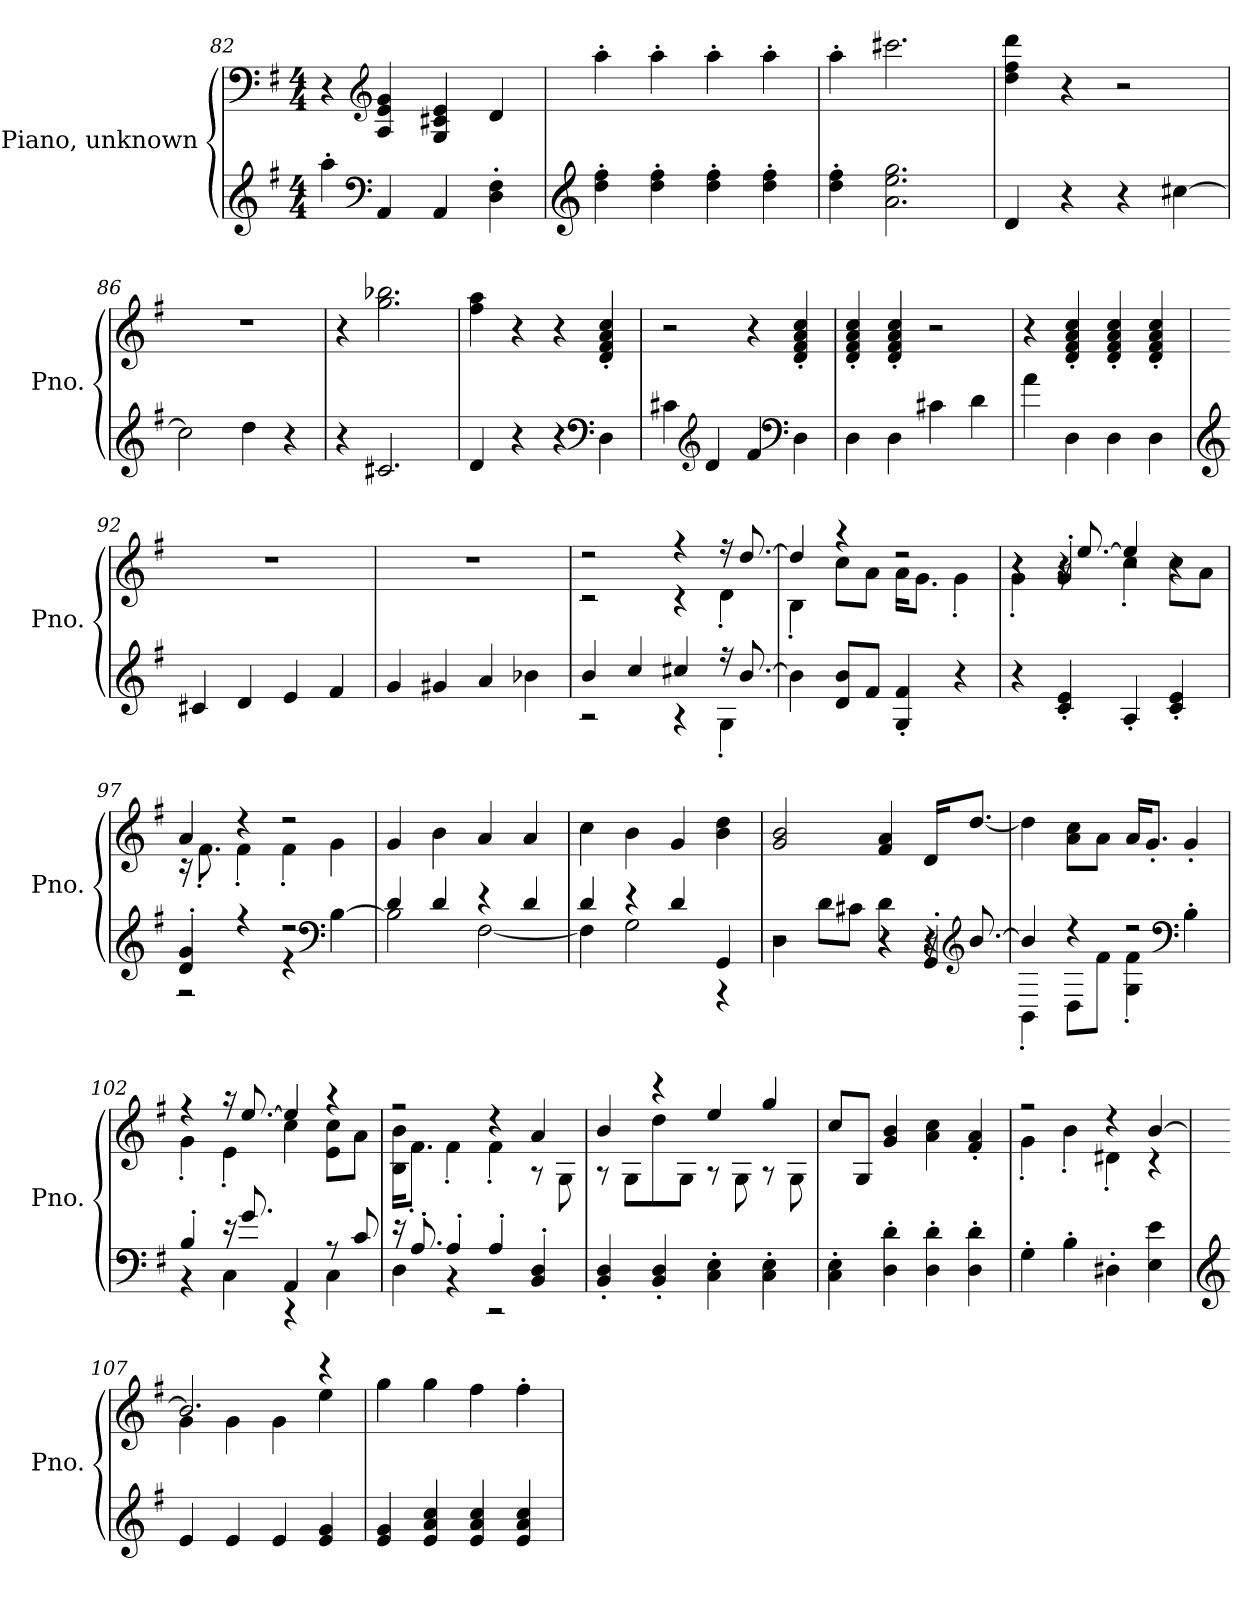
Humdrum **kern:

**kern	**kern
*part1	*part1
*staff2	*staff1
*I"Piano, unknown	*
*I'Pno.	*
*clefG2	*clefF4
*k[f#]	*k[f#]
*M4/4	*M4/4
=82	=82
4aa'\	4r
*clefF4	*clefG2
4AA/	4A/ 4e/ 4g/
4AA/	4G/ 4c#X/ 4e/
4D\' 4F#\'	4d/
=83	=83
*clefG2	*
4dd\' 4ff#\'	4aa'\
4dd\' 4ff#\'	4aa'\
4dd\' 4ff#\'	4aa'\
4dd\' 4ff#\'	4aa'\
=84	=84
4dd\' 4ff#\'	4aa'\
2.a\ 2.ee\ 2.gg\	2.ccc#X\
!!LO:LB:g=z
=85	=85
4d/	4dd\ 4ff#\ 4ddd\
4r	4r
4r	2r
[4cc#X\	.
=86	=86
2cc#\]	1r
4dd\	.
4r	.
=87	=87
4r	4r
2.c#X/	2.gg\ 2.bb-X\
=88	=88
4d/	4ff#\ 4aa\
4r	4r
4r	4r
*clefF4	*
4D\	4d/' 4f#/' 4a/' 4cc/'
=89	=89
4c#X\	2r
*clefG2	*
4d/	.
4f#/	4r
*clefF4	*
4D\	4d/' 4f#/' 4a/' 4cc/'
=90	=90
4D\	4d/' 4f#/' 4a/' 4cc/'
4D\	4d/' 4f#/' 4a/' 4cc/'
4c#X\	2r
4d\	.
=91	=91
4a\	4r
4D\	4d/' 4f#/' 4a/' 4cc/'
4D\	4d/' 4f#/' 4a/' 4cc/'
4D\	4d/' 4f#/' 4a/' 4cc/'
!!LO:LB:g=z
=92	=92
*clefG2	*
4c#X/	1r
4d/	.
4e/	.
4f#/	.
=93	=93
4g/	1r
4g#X/	.
4a/	.
4b-X\	.
=94	=94
*^	*^
4b/	2r	2r	2r
4cc/	.	.	.
4cc#X/	4r	4r	4r
16r	4G'\	16r	4d'\
[8.b/	.	[8.dd/	.
*v	*v	*	*
=95	=95	=95
4b\]	4dd/]	4B'\
8d/ 8b/L	4r	8cc\L
8f#/J	.	8a\J
4G/' 4f#/'	2r	16a\KL
.	.	8.g\J
4r	.	4g'\
=96	=96	=96
*	*	*^
4r	4r	4g'\	4r
4c/' 4e/'	16r	4r	4g'/
.	[8.ee/	.	.
4A'/	4ee/]	4cc'\	2r
4c/' 4e/'	4r	8cc\L	.
.	.	8a\J	.
*	*	*v	*v
=97	=97	=97
*^	*	*
4d/' 4g/'	2r	4a/	16r
.	.	.	8.f#'\
4r	.	4r	4f#'\
2r	4r	2r	4f#'\
*clefF4	*	*	*
.	[4B\	.	4g\
*	*	*v	*v
!!LO:PB:g=z
=98	=98	=98
4d/	2B\]	4g/
4d/	.	4b\
4r	[2F#\	4a/
4d/	.	4a/
=99	=99	=99
4d/	4F#\]	4cc\
4r	2G\	4b\
4d/	.	4g/
4GG/	4r	4b\ 4dd\
=100	=100	=100
*	*^	*
2r	4D\	2r	2g/ 2b/
.	8d\L	.	.
.	8c#X\J	.	.
4r	4d\	4r	4f#/ 4a/
16r	4r	4GG'/	16d/KL
*clefG2	*	*	*
[8.b/	.	.	[8.dd/J
*	*v	*v	*
=101	=101	=101
4b/]	4BB'\	4dd\]
4r	8D\L	8a\ 8cc\L
.	8f#\J	8a\J
2r	4G\' 4f#\'	16a/KL
.	.	8.g'/J
*clefF4	*	*
.	4B'\	4g'/
=102	=102	=102
*	*	*^
4B'/	4r	4r	4g'\
16r	4C\	16r	4e'\
8.g/	.	[8.ee/	.
4AA/	4r	4ee/]	4cc\
8r	4C\	4r	8e\ 8cc\L
8c/	.	.	8a\J
=103	=103	=103	=103
16r	4D\	2r	16B\ 16b\KL
8.A'/	.	.	8.f#'\J
4A'/	4r	.	4f#'\
4A'/	2r	4r	4f#'\
4BB/' 4D/'	.	4a/	8r
.	.	.	8G\
*v	*v	*	*
!!LO:LB:g=z	!!
=104	=104	=104
4BB/' 4D/'	4b/	8r
.	.	8G\L
4BB/' 4D/'	4r	8dd\
.	.	8G\J
4C\' 4E\'	4ee/	8r
.	.	8G\
4C\' 4E\'	4gg/	8r
.	.	8G\
*	*v	*v
=105	=105
4C\' 4E\'	8cc/L
.	8G/J
4D\' 4d\'	4g/ 4b/
4D\' 4d\'	4a\ 4cc\
4D\' 4d\'	4f#/' 4a/'
=106	=106
*	*^
4G'\	2r	4g'\
4B'\	.	4b'\
4D#X'\	4r	4d#X'\
4E\ 4e\	[4b/	4r
=107	=107	=107
*clefG2	*	*
4e/	2.b/]	4g\
4e/	.	4g\
4e/	.	4g\
4e/ 4g/	4r	4ee\
*	*v	*v
=108	=108
4e/ 4g/	4gg\
4e/ 4a/ 4cc/	4gg\
4e/ 4a/ 4cc/	4ff#\
4e/ 4a/ 4cc/	4ff#'\
=	=
*-	*-
